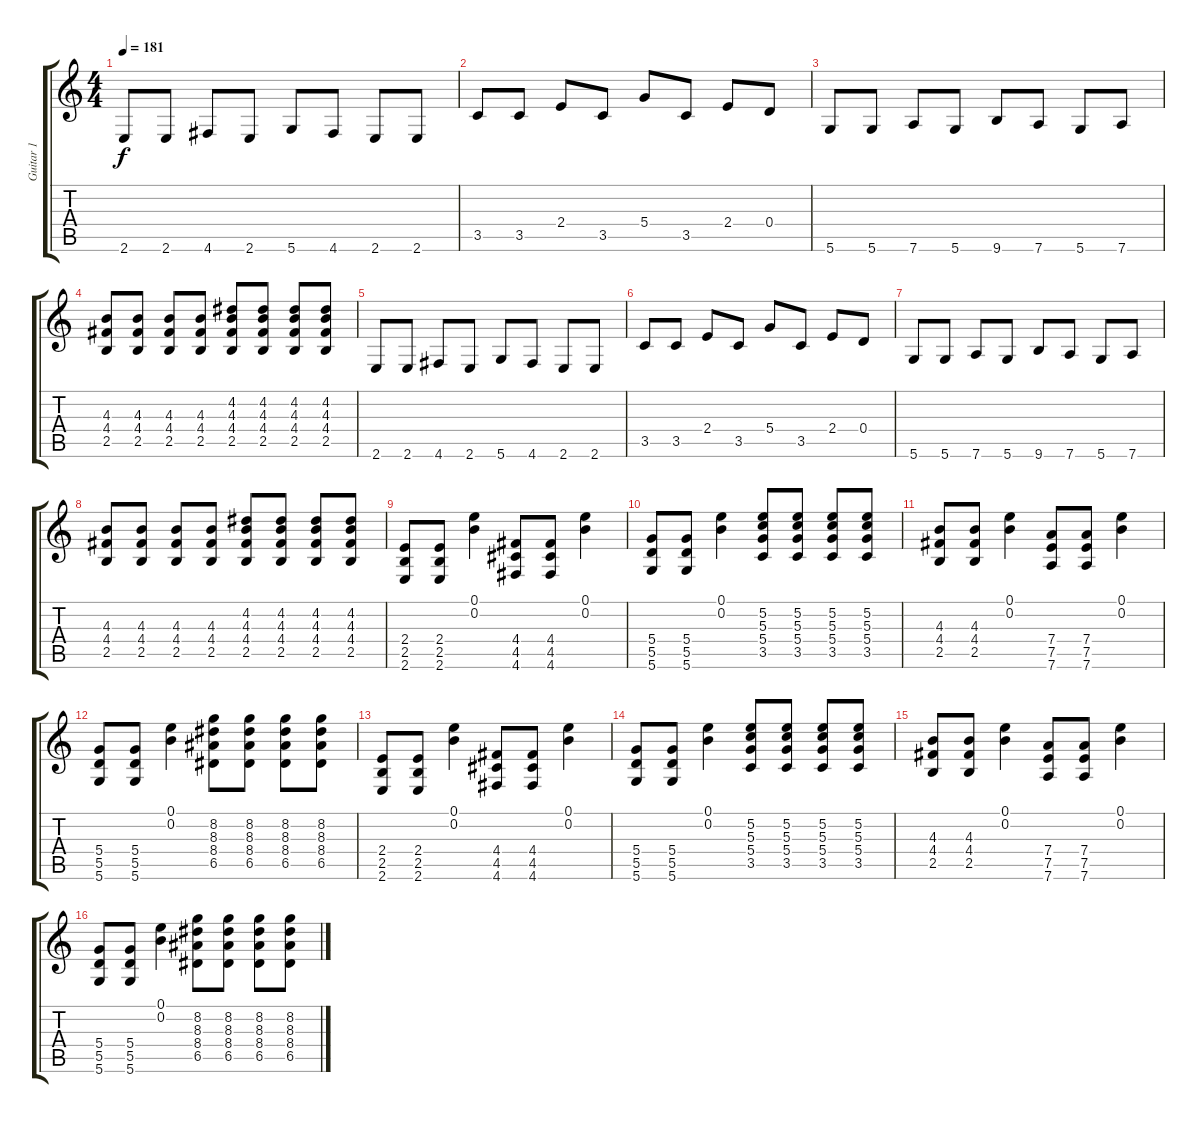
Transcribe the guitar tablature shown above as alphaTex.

\track ("Guitar 1" "Guitar 1") {instrument overdrivenguitar}
\staff {score tabs}
\tuning (E4 B3 G3 D3 A2 D2) {hide}
\ts (4 4)
\tempo 181
\clef g2
\ks c
2.6.8{dy f} 2.6.8 4.6.8 2.6.8 5.6.8 4.6.8 2.6.8 2.6.8 |
3.5.8 3.5.8 2.4.8 3.5.8 5.4.8 3.5.8 2.4.8 0.4.8 |
5.6.8 5.6.8 7.6.8 5.6.8 9.6.8 7.6.8 5.6.8 7.6.8 |
(4.3 4.4 2.5).8 (4.3 4.4 2.5).8 (4.3 4.4 2.5).8 (4.3 4.4 2.5).8 (4.2 4.3 4.4 2.5).8 (4.2 4.3 4.4 2.5).8 (4.2 4.3 4.4 2.5).8 (4.2 4.3 4.4 2.5).8 |
2.6.8 2.6.8 4.6.8 2.6.8 5.6.8 4.6.8 2.6.8 2.6.8 |
3.5.8 3.5.8 2.4.8 3.5.8 5.4.8 3.5.8 2.4.8 0.4.8 |
5.6.8 5.6.8 7.6.8 5.6.8 9.6.8 7.6.8 5.6.8 7.6.8 |
(4.3 4.4 2.5).8 (4.3 4.4 2.5).8 (4.3 4.4 2.5).8 (4.3 4.4 2.5).8 (4.2 4.3 4.4 2.5).8 (4.2 4.3 4.4 2.5).8 (4.2 4.3 4.4 2.5).8 (4.2 4.3 4.4 2.5).8 |
(2.4 2.5 2.6).8 (2.4 2.5 2.6).8 (0.1 0.2).4 (4.4 4.5 4.6).8 (4.4 4.5 4.6).8 (0.1 0.2).4 |
(5.4 5.5 5.6).8 (5.4 5.5 5.6).8 (0.1 0.2).4 (5.2 5.3 5.4 3.5).8 (5.2 5.3 5.4 3.5).8 (5.2 5.3 5.4 3.5).8 (5.2 5.3 5.4 3.5).8 |
(4.3 4.4 2.5).8 (4.3 4.4 2.5).8 (0.1 0.2).4 (7.4 7.5 7.6).8 (7.4 7.5 7.6).8 (0.1 0.2).4 |
(5.4 5.5 5.6).8 (5.4 5.5 5.6).8 (0.1 0.2).4 (8.2 8.3 8.4 6.5).8 (8.2 8.3 8.4 6.5).8 (8.2 8.3 8.4 6.5).8 (8.2 8.3 8.4 6.5).8 |
(2.4 2.5 2.6).8 (2.4 2.5 2.6).8 (0.1 0.2).4 (4.4 4.5 4.6).8 (4.4 4.5 4.6).8 (0.1 0.2).4 |
(5.4 5.5 5.6).8 (5.4 5.5 5.6).8 (0.1 0.2).4 (5.2 5.3 5.4 3.5).8 (5.2 5.3 5.4 3.5).8 (5.2 5.3 5.4 3.5).8 (5.2 5.3 5.4 3.5).8 |
(4.3 4.4 2.5).8 (4.3 4.4 2.5).8 (0.1 0.2).4 (7.4 7.5 7.6).8 (7.4 7.5 7.6).8 (0.1 0.2).4 |
(5.4 5.5 5.6).8 (5.4 5.5 5.6).8 (0.1 0.2).4 (8.2 8.3 8.4 6.5).8 (8.2 8.3 8.4 6.5).8 (8.2 8.3 8.4 6.5).8 (8.2 8.3 8.4 6.5).8
